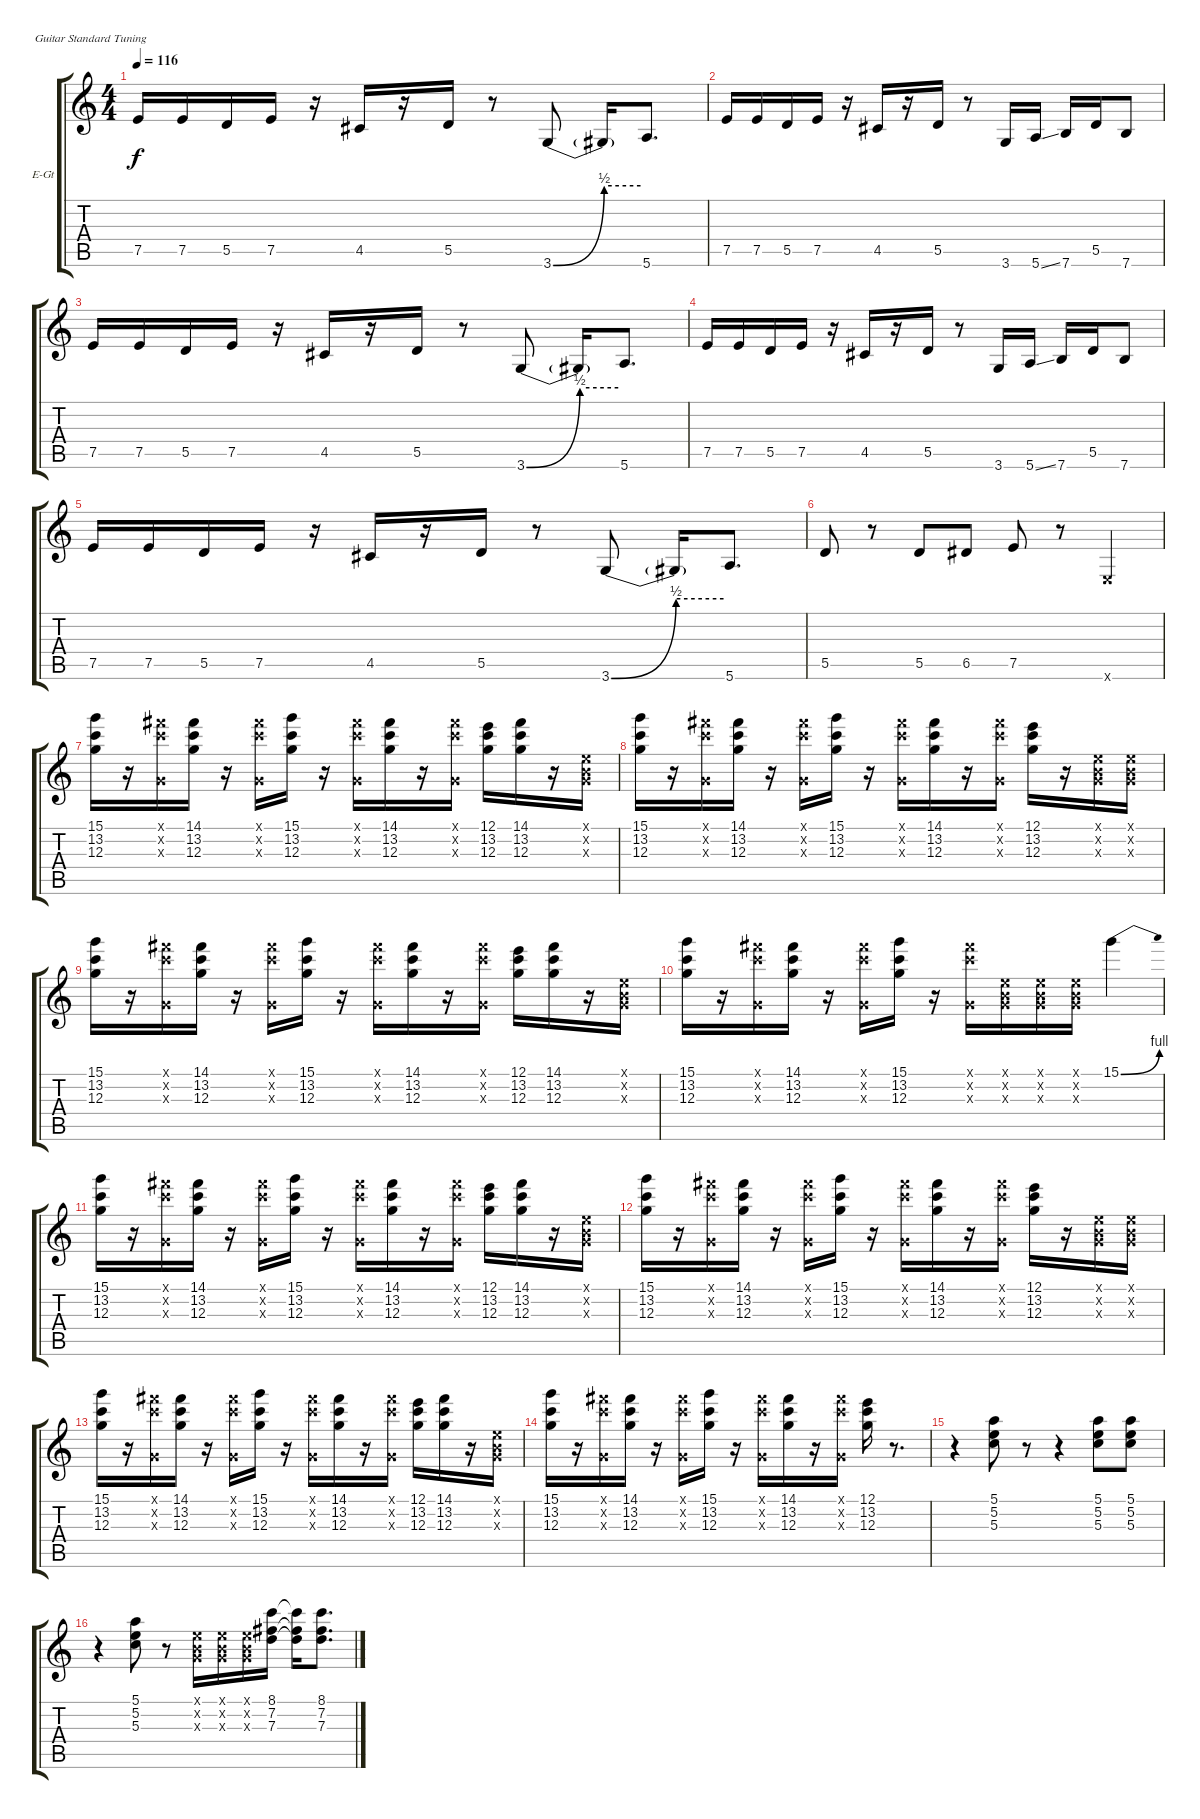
\bracketExtendMode groupsimilarinstruments
\firstSystemTrackNameOrientation horizontal
\otherSystemsTrackNameOrientation horizontal
\track ("Gtr. 1" "E-Gt") {instrument distortionguitar}
\staff {score tabs}
\tuning (E4 B3 G3 D3 A2 E2)
\ts (4 4)
\tempo 116
\clef g2
\ks c
7.5.16{dy f} 7.5.16 5.5.16 7.5.16 r.16 4.5.16 r.16 5.5.16 r.8 3.6{be (bend 0 0 60 2)}.8 3.6{be (hold 0 2 60 2) t}.16 5.6.8{d} |
7.5.16 7.5.16 5.5.16 7.5.16 r.16 4.5.16 r.16 5.5.16 r.8 3.6.16 5.6{ss}.16 7.6.16 5.5.16 7.6.8 |
7.5.16 7.5.16 5.5.16 7.5.16 r.16 4.5.16 r.16 5.5.16 r.8 3.6{be (bend 0 0 60 2)}.8 3.6{be (hold 0 2 60 2) t}.16 5.6.8{d} |
7.5.16 7.5.16 5.5.16 7.5.16 r.16 4.5.16 r.16 5.5.16 r.8 3.6.16 5.6{ss}.16 7.6.16 5.5.16 7.6.8 |
7.5.16 7.5.16 5.5.16 7.5.16 r.16 4.5.16 r.16 5.5.16 r.8 3.6{be (bend 0 0 60 2)}.8 3.6{be (hold 0 2 60 2) t}.16 5.6.8{d} |
5.5.8 r.8 5.5.8 6.5.8 7.5.8 r.8 0.6{x}.4 |
(15.1 13.2 12.3).16 r.16 (14.1{x} 13.2{x} 0.3{x}).16 (14.1 13.2 12.3).16 r.16 (14.1{x} 13.2{x} 0.3{x}).16 (15.1 13.2 12.3).16 r.16 (14.1{x} 13.2{x} 0.3{x}).16 (14.1 13.2 12.3).16 r.16 (14.1{x} 13.2{x} 0.3{x}).16 (12.1 13.2 12.3).16 (14.1 13.2 12.3).16 r.16 (0.1{x} 0.2{x} 0.3{x}).16 |
(15.1 13.2 12.3).16 r.16 (14.1{x} 13.2{x} 0.3{x}).16 (14.1 13.2 12.3).16 r.16 (14.1{x} 13.2{x} 0.3{x}).16 (15.1 13.2 12.3).16 r.16 (14.1{x} 13.2{x} 0.3{x}).16 (14.1 13.2 12.3).16 r.16 (14.1{x} 13.2{x} 0.3{x}).16 (12.1 13.2 12.3).16 r.16 (0.1{x} 0.2{x} 0.3{x}).16 (0.1{x} 0.2{x} 0.3{x}).16 |
(15.1 13.2 12.3).16 r.16 (14.1{x} 13.2{x} 0.3{x}).16 (14.1 13.2 12.3).16 r.16 (14.1{x} 13.2{x} 0.3{x}).16 (15.1 13.2 12.3).16 r.16 (14.1{x} 13.2{x} 0.3{x}).16 (14.1 13.2 12.3).16 r.16 (14.1{x} 13.2{x} 0.3{x}).16 (12.1 13.2 12.3).16 (14.1 13.2 12.3).16 r.16 (0.1{x} 0.2{x} 0.3{x}).16 |
(15.1 13.2 12.3).16 r.16 (14.1{x} 13.2{x} 0.3{x}).16 (14.1 13.2 12.3).16 r.16 (14.1{x} 13.2{x} 0.3{x}).16 (15.1 13.2 12.3).16 r.16 (14.1{x} 13.2{x} 0.3{x}).16 (0.1{x} 0.2{x} 0.3{x}).16 (0.1{x} 0.2{x} 0.3{x}).16 (0.1{x} 0.2{x} 0.3{x}).16 15.1{be (bend 0 0 60 4)}.4 |
(15.1 13.2 12.3).16 r.16 (14.1{x} 13.2{x} 0.3{x}).16 (14.1 13.2 12.3).16 r.16 (14.1{x} 13.2{x} 0.3{x}).16 (15.1 13.2 12.3).16 r.16 (14.1{x} 13.2{x} 0.3{x}).16 (14.1 13.2 12.3).16 r.16 (14.1{x} 13.2{x} 0.3{x}).16 (12.1 13.2 12.3).16 (14.1 13.2 12.3).16 r.16 (0.1{x} 0.2{x} 0.3{x}).16 |
(15.1 13.2 12.3).16 r.16 (14.1{x} 13.2{x} 0.3{x}).16 (14.1 13.2 12.3).16 r.16 (14.1{x} 13.2{x} 0.3{x}).16 (15.1 13.2 12.3).16 r.16 (14.1{x} 13.2{x} 0.3{x}).16 (14.1 13.2 12.3).16 r.16 (14.1{x} 13.2{x} 0.3{x}).16 (12.1 13.2 12.3).16 r.16 (0.1{x} 0.2{x} 0.3{x}).16 (0.1{x} 0.2{x} 0.3{x}).16 |
(15.1 13.2 12.3).16 r.16 (14.1{x} 13.2{x} 0.3{x}).16 (14.1 13.2 12.3).16 r.16 (14.1{x} 13.2{x} 0.3{x}).16 (15.1 13.2 12.3).16 r.16 (14.1{x} 13.2{x} 0.3{x}).16 (14.1 13.2 12.3).16 r.16 (14.1{x} 13.2{x} 0.3{x}).16 (12.1 13.2 12.3).16 (14.1 13.2 12.3).16 r.16 (0.1{x} 0.2{x} 0.3{x}).16 |
(15.1 13.2 12.3).16 r.16 (14.1{x} 13.2{x} 0.3{x}).16 (14.1 13.2 12.3).16 r.16 (14.1{x} 13.2{x} 0.3{x}).16 (15.1 13.2 12.3).16 r.16 (14.1{x} 13.2{x} 0.3{x}).16 (14.1 13.2 12.3).16 r.16 (14.1{x} 13.2{x} 0.3{x}).16 (12.1 13.2 12.3).16 r.8{d} |
r.4 (5.1 5.2 5.3).8 r.8 r.4 (5.1 5.2 5.3).8 (5.1 5.2 5.3).8 |
r.4 (5.1 5.2 5.3).8 r.8 (0.1{x} 0.2{x} 0.3{x}).16 (0.1{x} 0.2{x} 0.3{x}).16 (0.1{x} 0.2{x} 0.3{x}).16 (8.1 7.2 7.3).16 (8.1{t} 7.2{t} 7.3{t}).16 (8.1 7.2 7.3).8{d}
